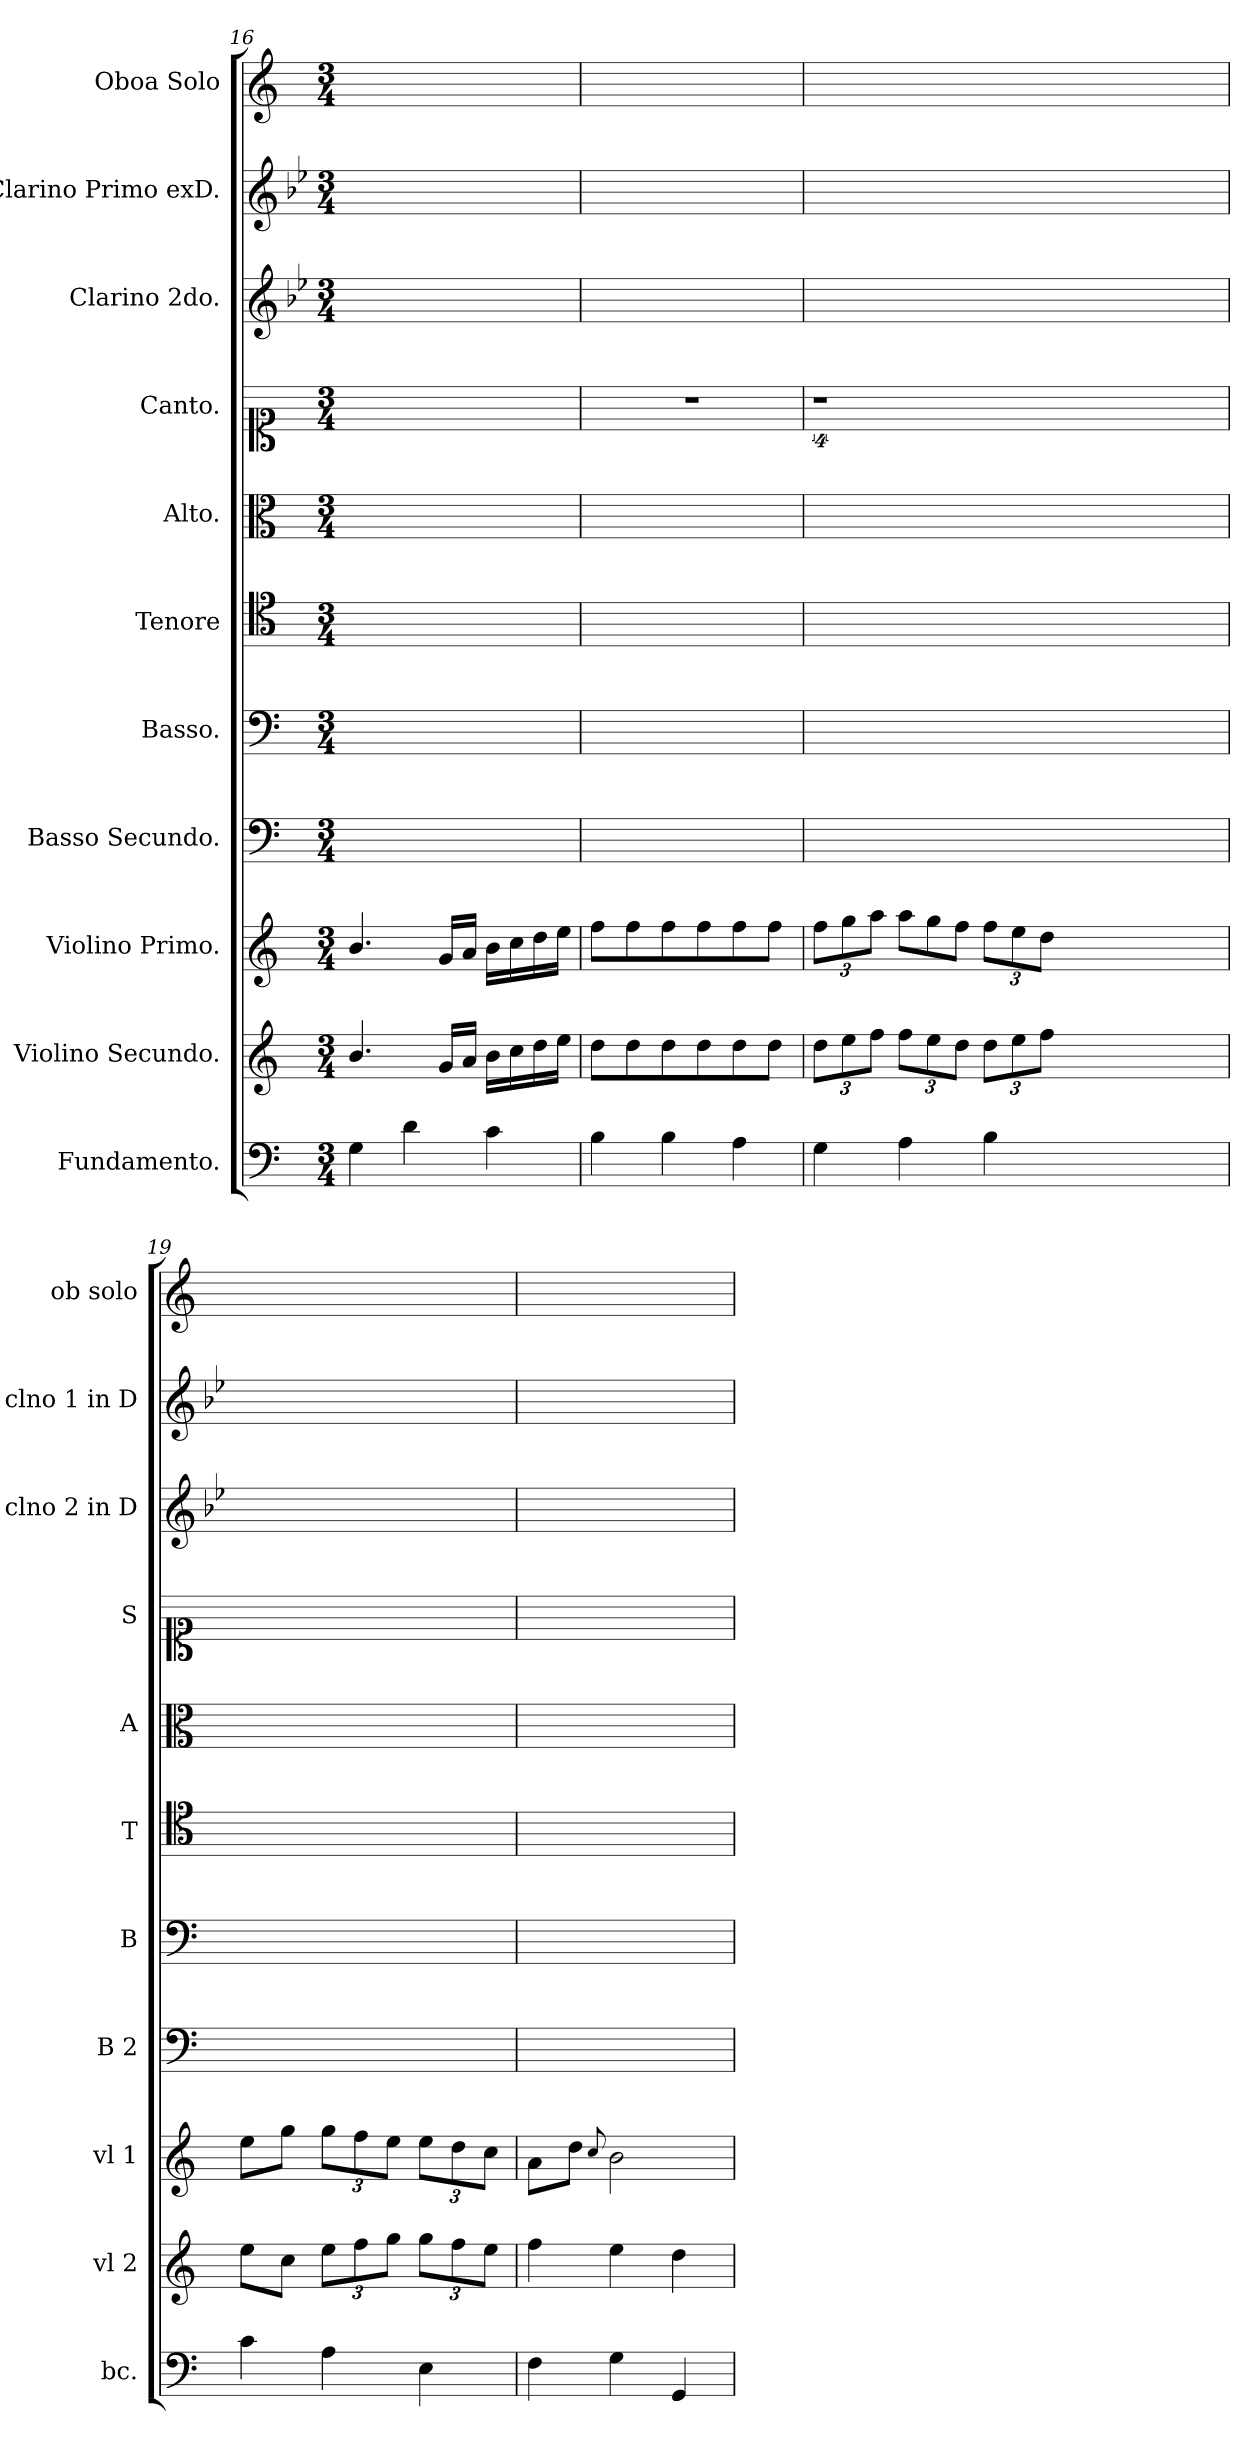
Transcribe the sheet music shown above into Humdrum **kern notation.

**kern	**kern	**kern	**kern	**kern	**kern	**kern	**kern	**kern	**kern	**kern
*part11	*part10	*part9	*part8	*part7	*part6	*part5	*part4	*part3	*part2	*part1
*staff11	*staff10	*staff9	*staff8	*staff7	*staff6	*staff5	*staff4	*staff3	*staff2	*staff1
*I"Fundamento.	*I"Violino Secundo.	*I"Violino Primo.	*I"Basso Secundo.	*I"Basso.	*I"Tenore	*I"Alto.	*I"Canto.	*I"Clarino 2do.	*I"Clarino Primo exD.	*I"Oboa Solo
*I'bc.	*I'vl 2	*I'vl 1	*I'B 2	*I'B	*I'T	*I'A	*I'S	*I'clno 2 in D	*I'clno 1 in D	*I'ob solo
*clefF4	*clefG2	*clefG2	*clefF4	*clefF4	*clefC4	*clefC3	*clefC1	*clefG2	*clefG2	*clefG2
*	*	*	*	*	*	*	*	*ITrd-1c-2	*ITrd-1c-2	*
*k[]	*k[]	*k[]	*k[]	*k[]	*k[]	*k[]	*k[]	*k[]	*k[]	*k[]
*M3/4	*M3/4	*M3/4	*M3/4	*M3/4	*M3/4	*M3/4	*M3/4	*M3/4	*M3/4	*M3/4
=16	=16	=16	=16	=16	=16	=16	=16	=16	=16	=16
4G\	4.b/	4.b/	2.ryy	2.ryy	2.ryy	2.ryy	2.ryy	2.ryy	2.ryy	2.ryy
4d\	.	.	.	.	.	.	.	.	.	.
.	16g/LL	16g/LL	.	.	.	.	.	.	.	.
.	16a/JJ	16a/JJ	.	.	.	.	.	.	.	.
4c\	16b\LL	16b\LL	.	.	.	.	.	.	.	.
.	16cc\	16cc\	.	.	.	.	.	.	.	.
.	16dd\	16dd\	.	.	.	.	.	.	.	.
.	16ee\JJ	16ee\JJ	.	.	.	.	.	.	.	.
=17	=17	=17	=17	=17	=17	=17	=17	=17	=17	=17
4B\	8dd\L	8ff\L	2.ryy	2.ryy	2.ryy	2.ryy	2.r	2.ryy	2.ryy	2.ryy
.	8dd\	8ff\	.	.	.	.	.	.	.	.
4B\	8dd\	8ff\	.	.	.	.	.	.	.	.
.	8dd\	8ff\	.	.	.	.	.	.	.	.
4A\	8dd\	8ff\	.	.	.	.	.	.	.	.
.	8dd\J	8ff\J	.	.	.	.	.	.	.	.
=18	=18	=18	=18	=18	=18	=18	=18	=18	=18	=18
4G\	12dd\L	12ff\L	2.ryy	2.ryy	2.ryy	2.ryy	4%9r	2.ryy	2.ryy	2.ryy
.	12ee\	12gg\	.	.	.	.	.	.	.	.
.	12ff\J	12aa\J	.	.	.	.	.	.	.	.
*	*	*Xtuplet	*	*	*	*	*	*	*	*
4A\	12ff\L	12aa\L	.	.	.	.	.	.	.	.
.	12ee\	12gg\	.	.	.	.	.	.	.	.
.	12dd\J	12ff\J	.	.	.	.	.	.	.	.
*	*	*tuplet	*	*	*	*	*	*	*	*
4B\	12dd\L	12ff\L	.	.	.	.	.	.	.	.
.	12ee\	12ee\	.	.	.	.	.	.	.	.
.	12ff\J	12dd\J	.	.	.	.	.	.	.	.
1.ryy	1.ryy	1.ryy	1.ryy	1.ryy	1.ryy	1.ryy	.	1.ryy	1.ryy	1.ryy
=19	=19	=19	=19	=19	=19	=19	=19	=19	=19	=19
4c\	8ee\L	8ee\L	2.ryy	2.ryy	2.ryy	2.ryy	2.ryy	2.ryy	2.ryy	2.ryy
.	8cc\J	8gg\J	.	.	.	.	.	.	.	.
4A\	12ee\L	12gg\L	.	.	.	.	.	.	.	.
.	12ff\	12ff\	.	.	.	.	.	.	.	.
.	12gg\J	12ee\J	.	.	.	.	.	.	.	.
4E\	12gg\L	12ee\L	.	.	.	.	.	.	.	.
.	12ff\	12dd\	.	.	.	.	.	.	.	.
.	12ee\J	12cc\J	.	.	.	.	.	.	.	.
=20	=20	=20	=20	=20	=20	=20	=20	=20	=20	=20
4F\	4ff\	8a\L	2.ryy	2.ryy	2.ryy	2.ryy	2.ryy	2.ryy	2.ryy	2.ryy
.	.	8dd\J	.	.	.	.	.	.	.	.
.	.	8qqcc/	.	.	.	.	.	.	.	.
4G\	4ee\	2b\	.	.	.	.	.	.	.	.
4GG/	4dd\	.	.	.	.	.	.	.	.	.
=	=	=	=	=	=	=	=	=	=	=
*-	*-	*-	*-	*-	*-	*-	*-	*-	*-	*-
